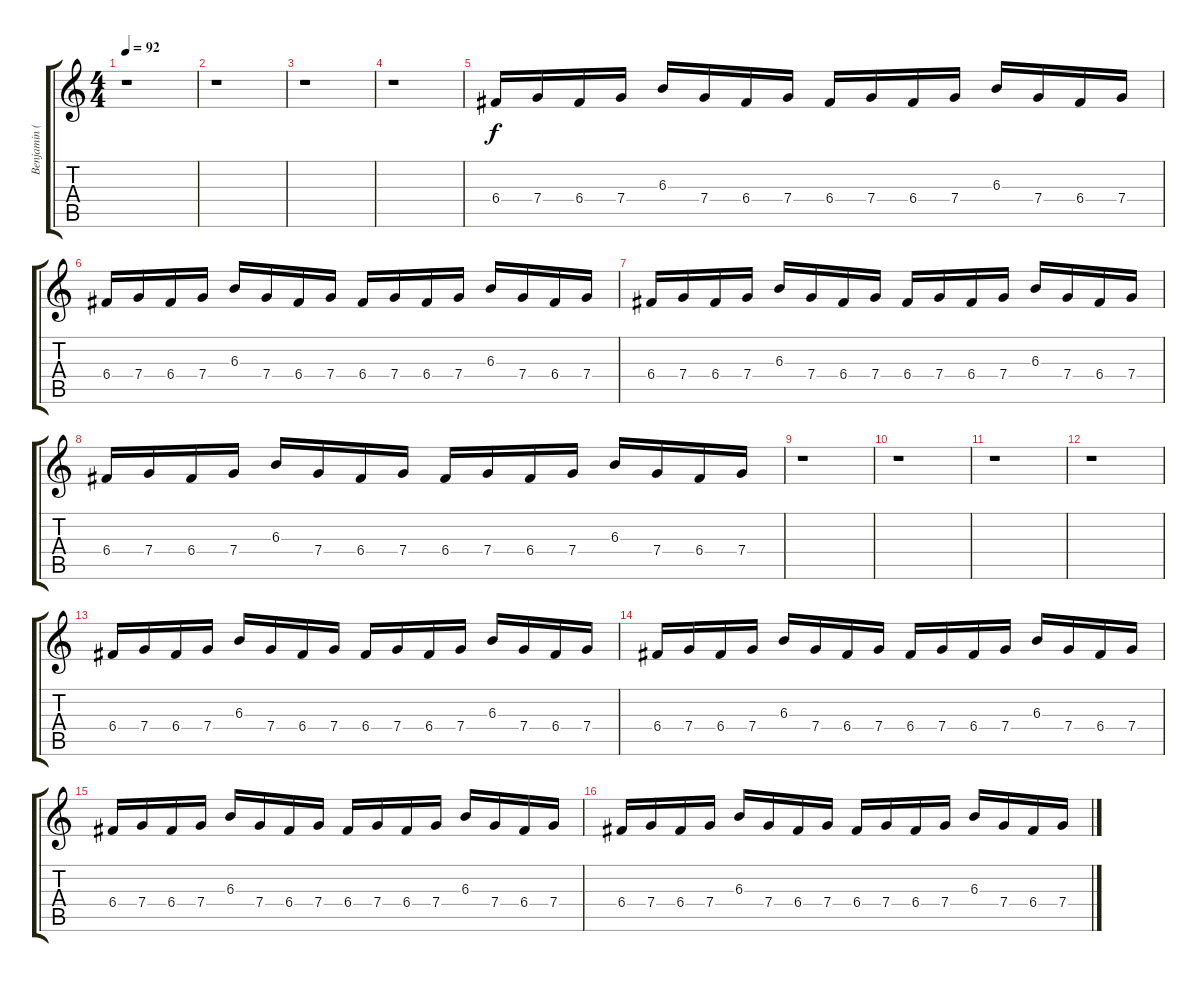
\track ("Benjamin (KeybHigh)" "Benjamin (") {instrument musicbox}
\staff {score tabs}
\tuning (D5 A4 F4 C4 G3 D3) {hide}
\ts (4 4)
\tempo 92
\clef g2
\ks c
r.1{dy mp} |
r.1 |
r.1 |
r.1 |
6.4.16{dy f volume 14 balance 9 instrument acousticgrandpiano} 7.4.16 6.4.16 7.4.16 6.3.16 7.4.16 6.4.16 7.4.16 6.4.16 7.4.16 6.4.16 7.4.16 6.3.16 7.4.16 6.4.16 7.4.16 |
6.4.16 7.4.16 6.4.16 7.4.16 6.3.16 7.4.16 6.4.16 7.4.16 6.4.16 7.4.16 6.4.16 7.4.16 6.3.16 7.4.16 6.4.16 7.4.16 |
6.4.16 7.4.16 6.4.16 7.4.16 6.3.16 7.4.16 6.4.16 7.4.16 6.4.16 7.4.16 6.4.16 7.4.16 6.3.16 7.4.16 6.4.16 7.4.16 |
6.4.16 7.4.16 6.4.16 7.4.16 6.3.16 7.4.16 6.4.16 7.4.16 6.4.16 7.4.16 6.4.16 7.4.16 6.3.16 7.4.16 6.4.16 7.4.16 |
r.1 |
r.1 |
r.1 |
r.1 |
6.4.16{volume 14 balance 9 instrument acousticgrandpiano} 7.4.16 6.4.16 7.4.16 6.3.16 7.4.16 6.4.16 7.4.16 6.4.16 7.4.16 6.4.16 7.4.16 6.3.16 7.4.16 6.4.16 7.4.16 |
6.4.16 7.4.16 6.4.16 7.4.16 6.3.16 7.4.16 6.4.16 7.4.16 6.4.16 7.4.16 6.4.16 7.4.16 6.3.16 7.4.16 6.4.16 7.4.16 |
6.4.16 7.4.16 6.4.16 7.4.16 6.3.16 7.4.16 6.4.16 7.4.16 6.4.16 7.4.16 6.4.16 7.4.16 6.3.16 7.4.16 6.4.16 7.4.16 |
6.4.16 7.4.16 6.4.16 7.4.16 6.3.16 7.4.16 6.4.16 7.4.16 6.4.16 7.4.16 6.4.16 7.4.16 6.3.16 7.4.16 6.4.16 7.4.16
